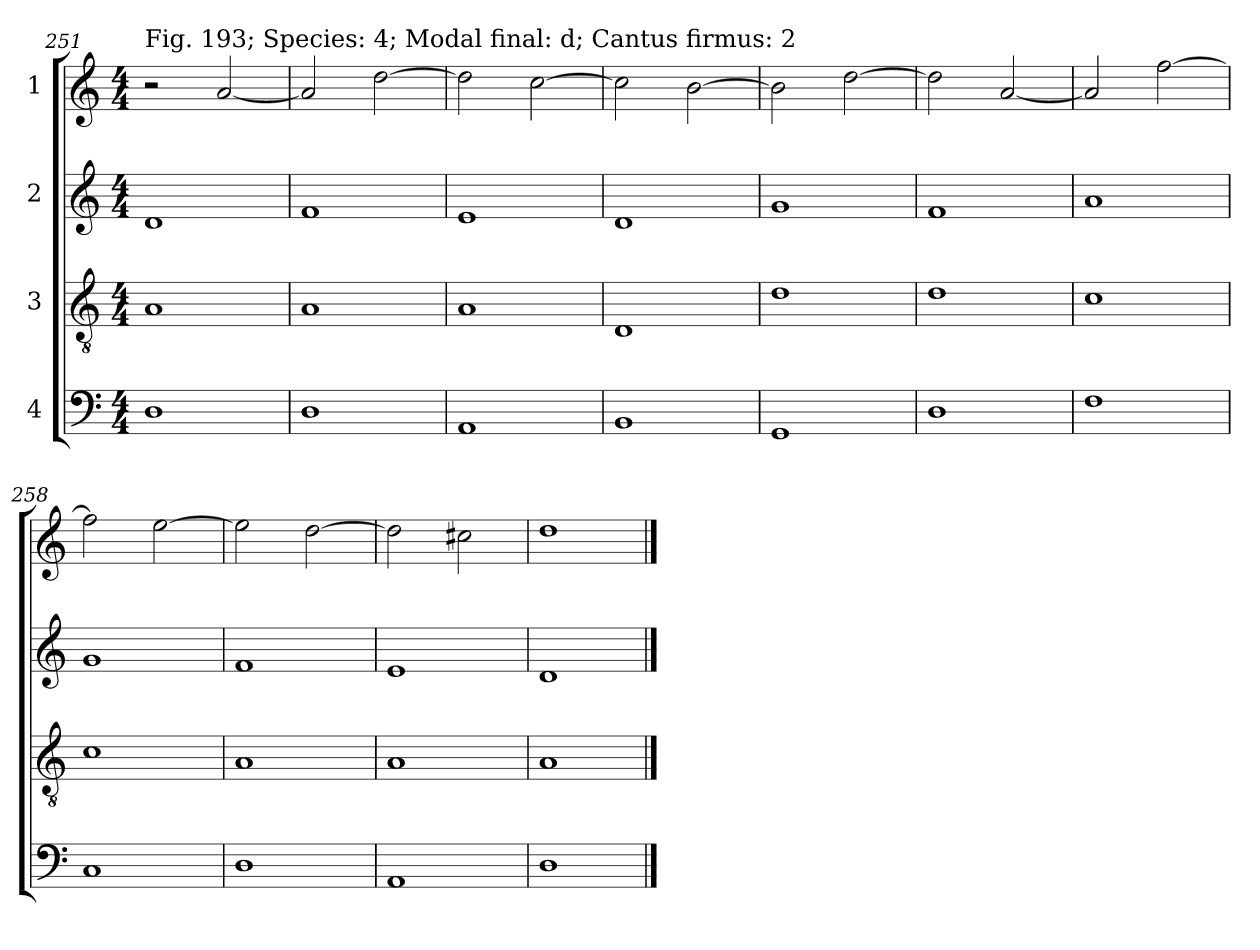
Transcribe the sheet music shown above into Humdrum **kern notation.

**kern	**kern	**kern	**kern
*part4	*part3	*part2	*part1
*staff4	*staff3	*staff2	*staff1
*I"4	*I"3	*I"2	*I"1
!!LO:LB:g=z
*clefF4	*clefGv2	*clefG2	*clefG2
*k[]	*k[]	*k[]	*k[]
*M4/4	*M4/4	*M4/4	*M4/4
=251	=251	=251	=251
!	!	!	!LO:TX:a:t=Fig. 193; Species&colon; 4; Modal final&colon; d; Cantus firmus&colon; 2
1D	1A	1d	2r
.	.	.	[2a/
=252	=252	=252	=252
1D	1A	1f	2a/]
.	.	.	[2dd\
=253	=253	=253	=253
1AA	1A	1e	2dd\]
.	.	.	[2cc\
=254	=254	=254	=254
1BB	1D	1d	2cc\]
.	.	.	[2b\
=255	=255	=255	=255
1GG	1d	1g	2b\]
.	.	.	[2dd\
=256	=256	=256	=256
1D	1d	1f	2dd\]
.	.	.	[2a/
=257	=257	=257	=257
1F	1c	1a	2a/]
.	.	.	[2ff\
=258	=258	=258	=258
1C	1c	1g	2ff\]
.	.	.	[2ee\
=259	=259	=259	=259
1D	1A	1f	2ee\]
.	.	.	[2dd\
=260	=260	=260	=260
1AA	1A	1e	2dd\]
.	.	.	2cc#X\
=261	=261	=261	=261
1D	1A	1d	1dd
==	==	==	==
*-	*-	*-	*-
